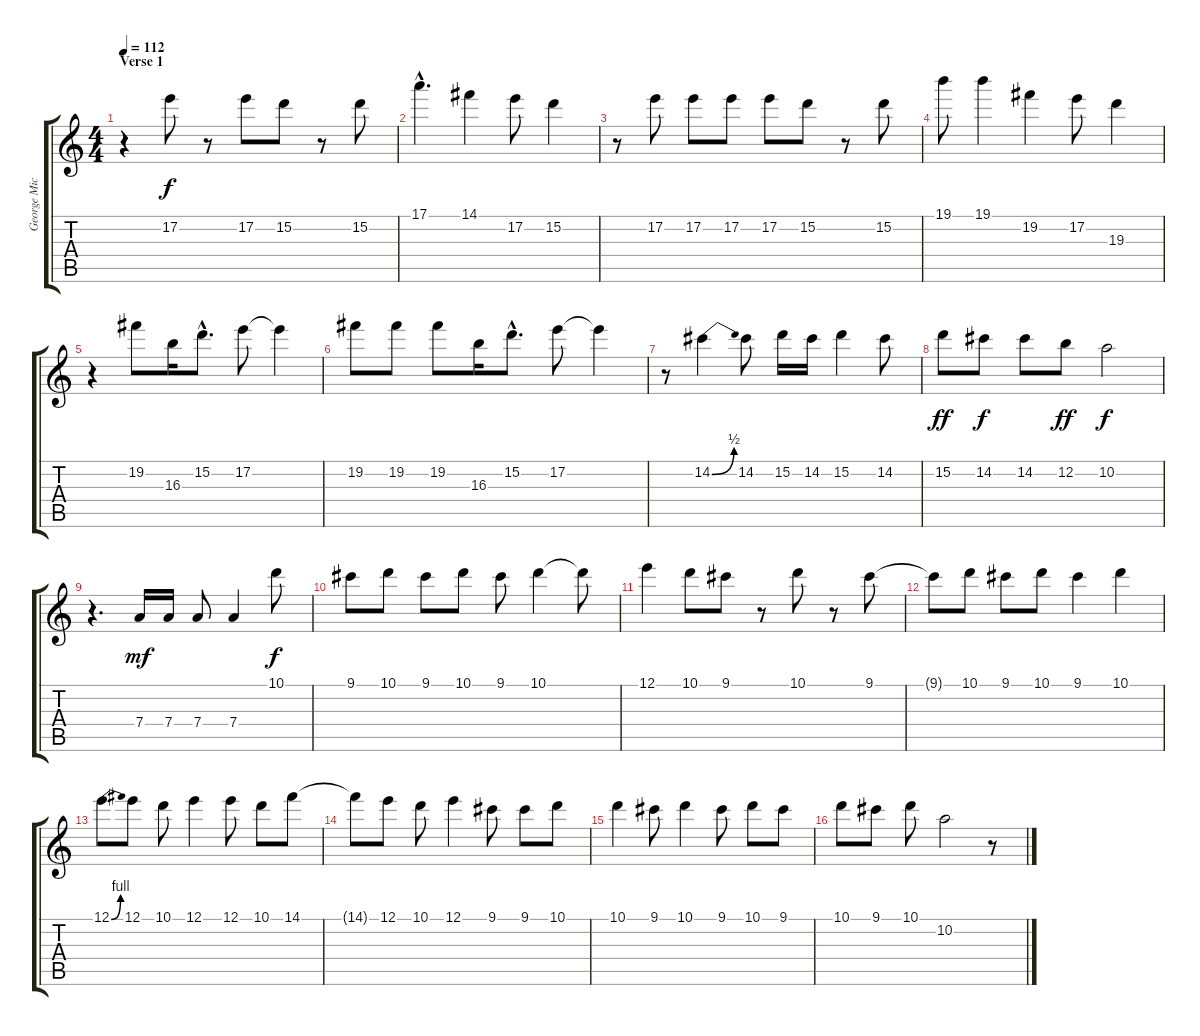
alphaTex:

\track ("George Michael" "George Mic") {instrument overdrivenguitar}
\staff {score tabs}
\tuning (E4 B3 G3 D3 A2 E2) {hide}
\ts (4 4)
\section ("" "Verse 1")
\tempo 112
\clef g2
\ks c
r.4{dy f} 17.2.8 r.8 17.2.8 15.2.8 r.8 15.2.8 |
17.1{hac}.4{d} 14.1.4 17.2.8 15.2.4 |
r.8 17.2.8 17.2.8 17.2.8 17.2.8 15.2.8 r.8 15.2.8 |
19.1.8 19.1.4 19.2.4 17.2.8 19.3.4 |
r.4 19.2.8 16.3.16 15.2{hac}.8{d} 17.2.8 17.2{t}.4 |
19.2.8 19.2.8 19.2.8 16.3.16 15.2{hac}.8{d} 17.2.8 17.2{t}.4 |
r.8 14.2{be (bend 0 0 60 2)}.4 14.2.8 15.2.16 14.2.16 15.2.4 14.2.8 |
15.2.8{dy ff} 14.2.8{dy f} 14.2.8 12.2.8{dy ff} 10.2.2{dy f} |
r.4{d} 7.4.16{dy mf} 7.4.16 7.4.8 7.4.4 10.1.8{dy f} |
9.1.8 10.1.8 9.1.8 10.1.8 9.1.8 10.1.4 10.1{t}.8 |
12.1.4 10.1.8 9.1.8 r.8 10.1.8 r.8 9.1.8 |
9.1{t}.8 10.1.8 9.1.8 10.1.8 9.1.4 10.1.4 |
12.1{be (bend 0 0 60 4)}.8 12.1.8 10.1.8 12.1.4 12.1.8 10.1.8 14.1.8 |
14.1{t}.8 12.1.8 10.1.8 12.1.4 9.1.8 9.1.8 10.1.8 |
10.1.4 9.1.8 10.1.4 9.1.8 10.1.8 9.1.8 |
10.1.8 9.1.8 10.1.8 10.2.2 r.8
